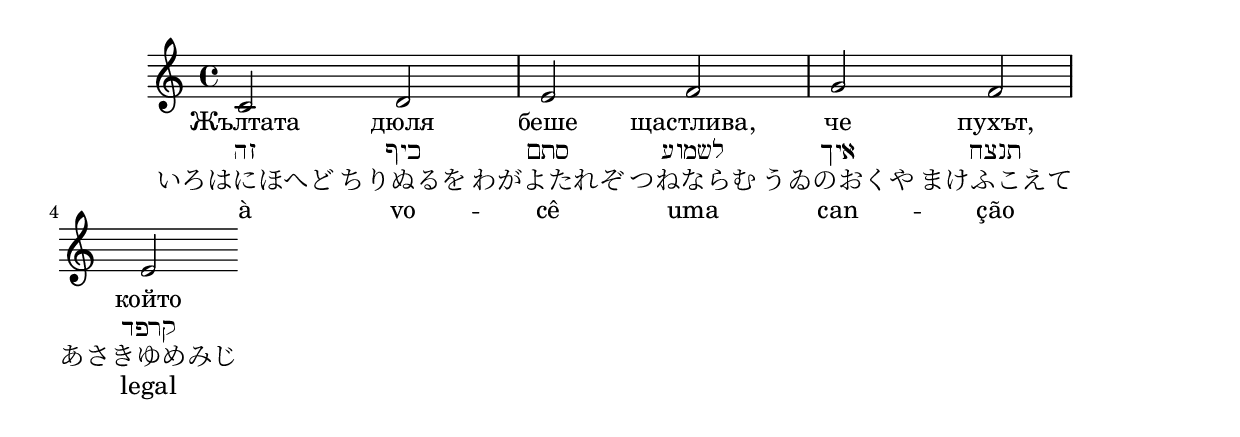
\version "2.19.21"

%% Edit this file using a Unicode aware editor, such as GVIM, GEDIT, Emacs

%{

You may have to install additional fonts.

Red Hat Fedora

    taipeifonts fonts-xorg-truetype ttfonts-ja fonts-arabic \
	 ttfonts-zh_CN fonts-ja fonts-hebrew

Debian GNU/Linux

   apt-get install emacs-intl-fonts xfonts-intl-.* \
	ttf-kochi-gothic ttf-kochi-mincho \
	xfonts-bolkhov-75dpi xfonts-cronyx-100dpi xfonts-cronyx-75dpi
%}

\header {

  texidoc = "Various scripts may be used for texts (like titles and
lyrics) introduced by entering them in UTF-8 encoding, and using a
Pango based backend.  Depending on the fonts installed, this fragment
will render Bulgarian (Cyrillic), Hebrew, Japanese and Portuguese.

"

}

% Cyrillic font
bulgarian = \lyricmode {
  Жълтата дюля беше щастлива, че пухът, който цъфна, замръзна като гьон.
}

hebrew = \lyricmode {
  זה כיף סתם לשמוע איך תנצח קרפד עץ טוב בגן.
}

japanese = \lyricmode {
  いろはにほへど ちりぬるを
  わがよたれぞ  つねならむ
  うゐのおくや  まけふこえて
  あさきゆめみじ ゑひもせず
}

% "a legal song to you"
portuguese = \lyricmode {
  à vo -- cê uma can -- ção legal
}

\paper {
  ragged-right = ##T
}

\relative {
  c'2 d e f g f e
}
\addlyrics { \bulgarian }
\addlyrics { \hebrew }
\addlyrics { \japanese }
\addlyrics { \portuguese }
